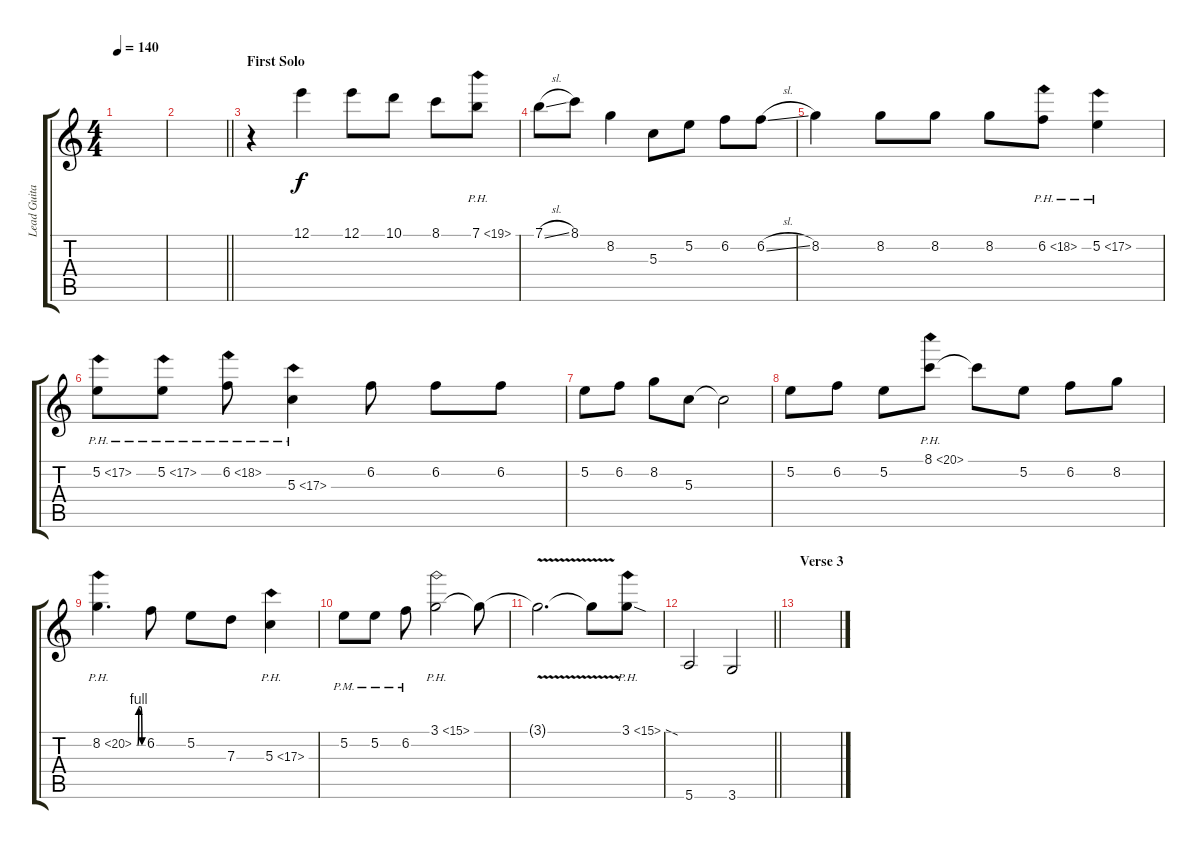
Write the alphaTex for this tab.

\track ("Lead Guitar (Joel Carli)" "Lead Guita") {instrument acousticguitarsteel}
\staff {score tabs}
\tuning (E4 B3 G3 D3 A2 E2) {hide}
\ts (4 4)
\tempo 140
\clef g2
\ks c
|
\barLineRight lightlight
|
\section ("" "First Solo")
r.4{instrument distortionguitar} 12.1.4{dy f} 12.1.8 10.1.8 8.1.8 7.1{ph 12}.8 |
7.1{sl}.8 8.1.8 8.2.4 5.3.8 5.2.8 6.2.8 6.2{sl}.8 |
8.2.4 8.2.8 8.2.8 8.2.8 6.2{ph 12}.8 5.2{ph 12}.4 |
5.2{ph 12}.8 5.2{ph 12}.8 6.2{ph 12}.8 5.3{ph 12}.4 6.2.8 6.2.8 6.2.8 |
5.2.8 6.2.8 8.2.8 5.3.8 5.3{t}.2 |
5.2.8 6.2.8 5.2.8 8.1{ph 12}.8 8.1{t}.8 5.2.8 6.2.8 8.2.8 |
8.2{be (custom 0 0 10 0 20 4 40 4 50 0 60 0) ph 12}.4{d} 6.2.8 5.2.8 7.3.8 5.3{ph 12}.4 |
5.2{pm}.8 5.2{pm}.8 6.2{pm}.8 3.1{ph 12}.2 3.1{t}.8 |
3.1{v t}.2{d} 3.1{t}.8 3.1{ph 12 sod}.8 |
\barLineRight lightlight
5.6.2 3.6.2 |
\section ("" "Verse 3")
